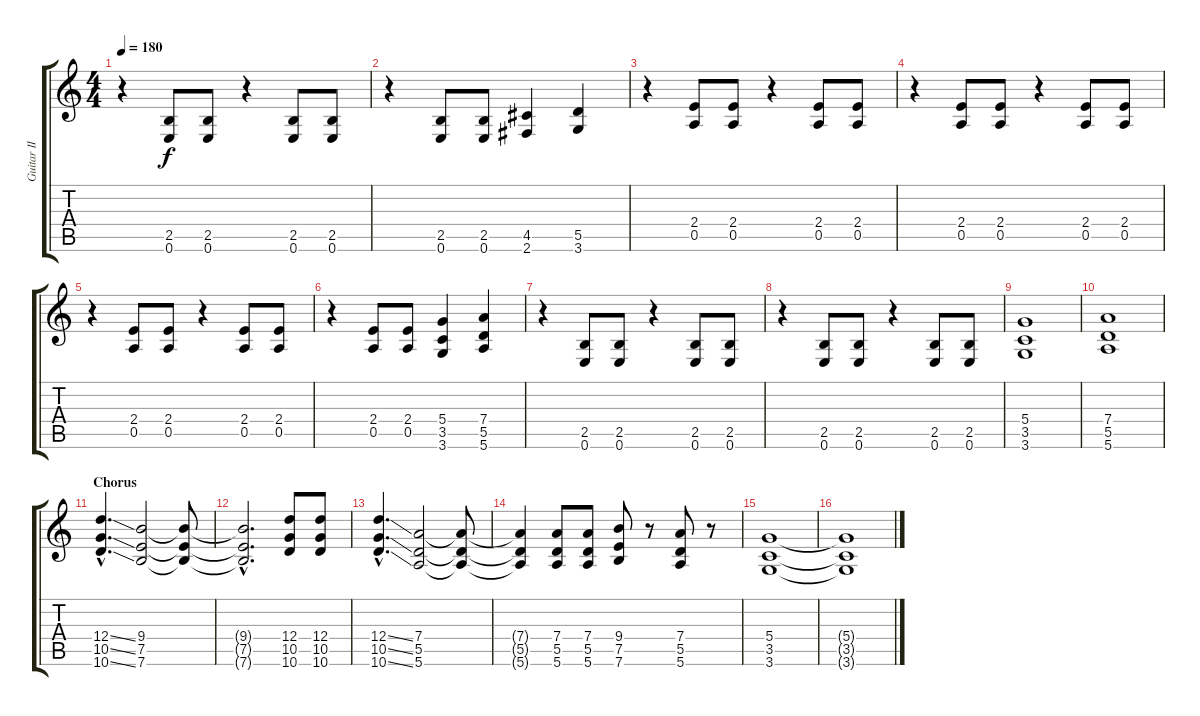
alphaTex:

\track ("Guitar II" "Guitar II") {instrument distortionguitar}
\staff {score tabs}
\tuning (E4 B3 G3 D3 A2 E2) {hide}
\ts (4 4)
\tempo 180
\clef g2
\ks c
r.4{dy f} (2.5 0.6).8 (2.5 0.6).8 r.4 (2.5 0.6).8 (2.5 0.6).8 |
r.4 (2.5 0.6).8 (2.5 0.6).8 (4.5 2.6).4 (5.5 3.6).4 |
r.4 (2.4 0.5).8 (2.4 0.5).8 r.4 (2.4 0.5).8 (2.4 0.5).8 |
r.4 (2.4 0.5).8 (2.4 0.5).8 r.4 (2.4 0.5).8 (2.4 0.5).8 |
r.4 (2.4 0.5).8 (2.4 0.5).8 r.4 (2.4 0.5).8 (2.4 0.5).8 |
r.4 (2.4 0.5).8 (2.4 0.5).8 (5.4 3.5 3.6).4 (7.4 5.5 5.6).4 |
r.4 (2.5 0.6).8 (2.5 0.6).8 r.4 (2.5 0.6).8 (2.5 0.6).8 |
r.4 (2.5 0.6).8 (2.5 0.6).8 r.4 (2.5 0.6).8 (2.5 0.6).8 |
(5.4 3.5 3.6).1 |
(7.4 5.5 5.6).1 |
\section ("" "Chorus")
(12.4{ss hac} 10.5{ss hac} 10.6{ss hac}).4{d} (9.4 7.5 7.6).2 (9.4{t} 7.5{t} 7.6{t}).8 |
(9.4{hac t} 7.5{hac t} 7.6{hac t}).2{d} (12.4 10.5 10.6).8 (12.4 10.5 10.6).8 |
(12.4{ss hac} 10.5{ss hac} 10.6{ss hac}).4{d} (7.4 5.5 5.6).2 (7.4{t} 5.5{t} 5.6{t}).8 |
(7.4{t} 5.5{t} 5.6{t}).4 (7.4 5.5 5.6).8 (7.4 5.5 5.6).8 (9.4 7.5 7.6).8 r.8 (7.4 5.5 5.6).8 r.8 |
(5.4 3.5 3.6).1 |
(5.4{t} 3.5{t} 3.6{t}).1
